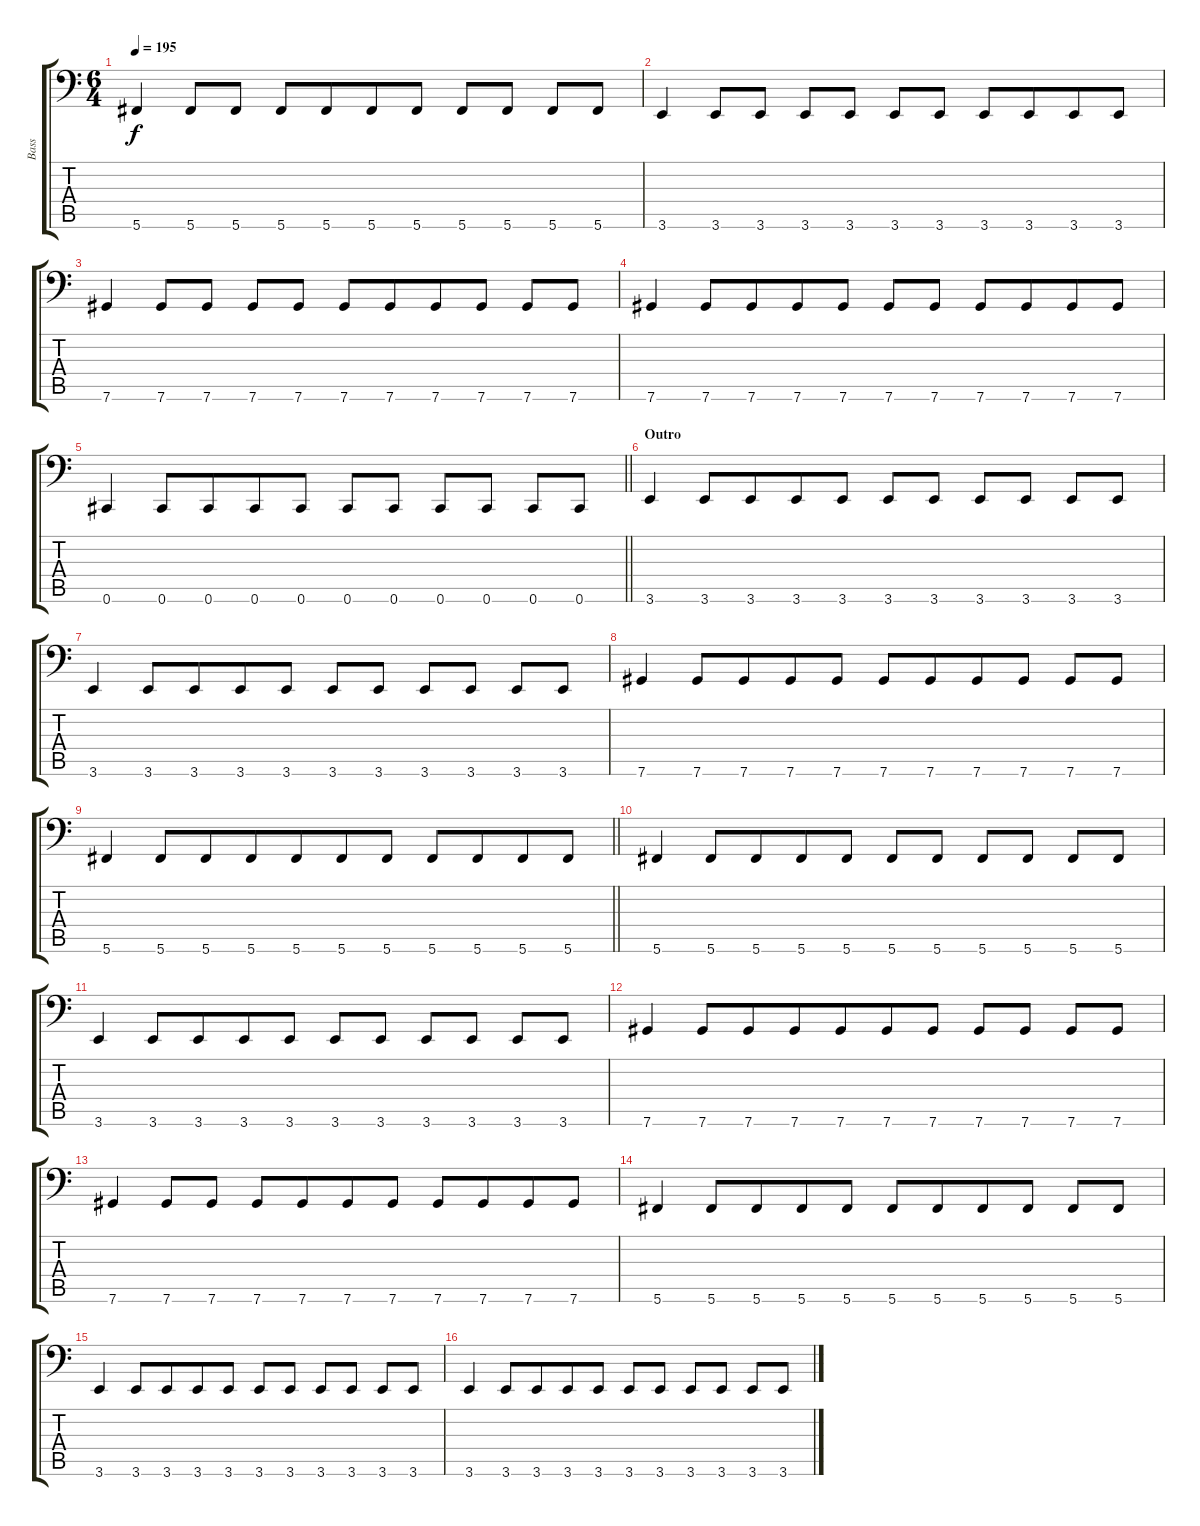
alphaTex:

\track ("Bass" "Bass") {instrument electricbassfinger}
\staff {score tabs}
\tuning (Eb3 Bb2 Gb2 Db2 Ab1 Db1) {hide}
\ts (6 4)
\tempo 195
\clef f4
\ks c
5.6.4{dy f} 5.6.8{beam merge} 5.6.8 5.6.8{beam merge} 5.6.8{beam merge} 5.6.8 5.6.8 5.6.8 5.6.8 5.6.8{beam merge} 5.6.8 |
3.6.4 3.6.8{beam merge} 3.6.8 3.6.8{beam merge} 3.6.8 3.6.8 3.6.8 3.6.8 3.6.8{beam merge} 3.6.8 3.6.8 |
7.6.4 7.6.8{beam merge} 7.6.8 7.6.8{beam merge} 7.6.8 7.6.8{beam merge} 7.6.8{beam merge} 7.6.8{beam merge} 7.6.8 7.6.8 7.6.8 |
7.6.4 7.6.8 7.6.8{beam merge} 7.6.8{beam merge} 7.6.8 7.6.8 7.6.8 7.6.8 7.6.8{beam merge} 7.6.8 7.6.8 |
\barLineRight lightlight
0.6.4 0.6.8 0.6.8{beam merge} 0.6.8 0.6.8 0.6.8 0.6.8 0.6.8{beam merge} 0.6.8 0.6.8 0.6.8 |
\section ("" "Outro")
3.6.4 3.6.8 3.6.8{beam merge} 3.6.8 3.6.8 3.6.8 3.6.8 3.6.8 3.6.8 3.6.8 3.6.8 |
3.6.4 3.6.8 3.6.8{beam merge} 3.6.8 3.6.8 3.6.8 3.6.8 3.6.8 3.6.8 3.6.8 3.6.8 |
7.6.4 7.6.8 7.6.8{beam merge} 7.6.8 7.6.8 7.6.8 7.6.8{beam merge} 7.6.8{beam merge} 7.6.8 7.6.8 7.6.8 |
\barLineRight lightlight
5.6.4 5.6.8 5.6.8{beam merge} 5.6.8 5.6.8{beam merge} 5.6.8{beam merge} 5.6.8 5.6.8{beam merge} 5.6.8{beam merge} 5.6.8 5.6.8 |
5.6.4 5.6.8 5.6.8{beam merge} 5.6.8 5.6.8 5.6.8 5.6.8 5.6.8 5.6.8 5.6.8 5.6.8 |
3.6.4 3.6.8 3.6.8{beam merge} 3.6.8 3.6.8 3.6.8 3.6.8 3.6.8 3.6.8 3.6.8{beam merge} 3.6.8 |
7.6.4 7.6.8 7.6.8{beam merge} 7.6.8 7.6.8{beam merge} 7.6.8 7.6.8 7.6.8{beam merge} 7.6.8 7.6.8{beam merge} 7.6.8 |
7.6.4 7.6.8{beam merge} 7.6.8 7.6.8 7.6.8{beam merge} 7.6.8 7.6.8 7.6.8 7.6.8{beam merge} 7.6.8{beam merge} 7.6.8 |
5.6.4 5.6.8 5.6.8{beam merge} 5.6.8 5.6.8 5.6.8 5.6.8{beam merge} 5.6.8 5.6.8 5.6.8 5.6.8 |
3.6.4{volume 13} 3.6.8 3.6.8{beam merge} 3.6.8 3.6.8 3.6.8 3.6.8 3.6.8 3.6.8 3.6.8 3.6.8 |
3.6.4 3.6.8 3.6.8{beam merge} 3.6.8 3.6.8 3.6.8 3.6.8 3.6.8 3.6.8 3.6.8{beam merge} 3.6.8
